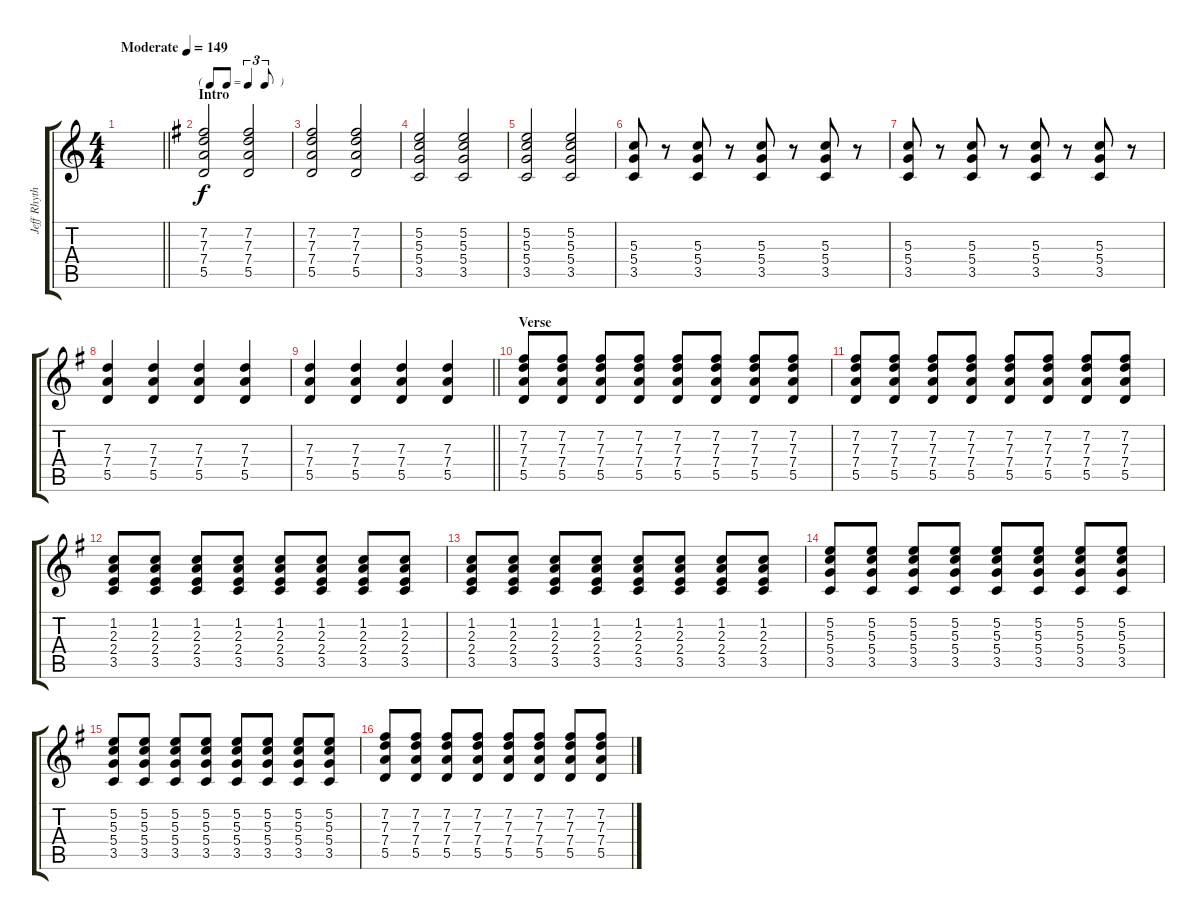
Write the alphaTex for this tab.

\track ("Jeff Rhythm" "Jeff Rhyth") {instrument distortionguitar}
\staff {score tabs}
\tuning (E4 B3 G3 D3 A2 D2) {hide}
\ts (4 4)
\tempo (149 "Moderate")
\clef g2
\barLineRight lightlight
\ks c
|
\tf triplet8th
\section ("" "Intro")
\ks g
(7.2 7.3 7.4 5.5).2 (7.2 7.3 7.4 5.5).2 |
(7.2 7.3 7.4 5.5).2 (7.2 7.3 7.4 5.5).2 |
(5.2 5.3 5.4 3.5).2 (5.2 5.3 5.4 3.5).2 |
(5.2 5.3 5.4 3.5).2 (5.2 5.3 5.4 3.5).2 |
(5.3 5.4 3.5).8 r.8 (5.3 5.4 3.5).8 r.8 (5.3 5.4 3.5).8 r.8 (5.3 5.4 3.5).8 r.8 |
(5.3 5.4 3.5).8 r.8 (5.3 5.4 3.5).8 r.8 (5.3 5.4 3.5).8 r.8 (5.3 5.4 3.5).8 r.8 |
(7.3 7.4 5.5).4 (7.3 7.4 5.5).4 (7.3 7.4 5.5).4 (7.3 7.4 5.5).4 |
\barLineRight lightlight
(7.3 7.4 5.5).4 (7.3 7.4 5.5).4 (7.3 7.4 5.5).4 (7.3 7.4 5.5).4 |
\section ("" "Verse")
(7.2 7.3 7.4 5.5).8{instrument electricguitarjazz} (7.2 7.3 7.4 5.5).8 (7.2 7.3 7.4 5.5).8 (7.2 7.3 7.4 5.5).8 (7.2 7.3 7.4 5.5).8 (7.2 7.3 7.4 5.5).8 (7.2 7.3 7.4 5.5).8 (7.2 7.3 7.4 5.5).8 |
(7.2 7.3 7.4 5.5).8 (7.2 7.3 7.4 5.5).8 (7.2 7.3 7.4 5.5).8 (7.2 7.3 7.4 5.5).8 (7.2 7.3 7.4 5.5).8 (7.2 7.3 7.4 5.5).8 (7.2 7.3 7.4 5.5).8 (7.2 7.3 7.4 5.5).8 |
(1.2 2.3 2.4 3.5).8 (1.2 2.3 2.4 3.5).8 (1.2 2.3 2.4 3.5).8 (1.2 2.3 2.4 3.5).8 (1.2 2.3 2.4 3.5).8 (1.2 2.3 2.4 3.5).8 (1.2 2.3 2.4 3.5).8 (1.2 2.3 2.4 3.5).8 |
(1.2 2.3 2.4 3.5).8 (1.2 2.3 2.4 3.5).8 (1.2 2.3 2.4 3.5).8 (1.2 2.3 2.4 3.5).8 (1.2 2.3 2.4 3.5).8 (1.2 2.3 2.4 3.5).8 (1.2 2.3 2.4 3.5).8 (1.2 2.3 2.4 3.5).8 |
(5.2 5.3 5.4 3.5).8 (5.2 5.3 5.4 3.5).8 (5.2 5.3 5.4 3.5).8 (5.2 5.3 5.4 3.5).8 (5.2 5.3 5.4 3.5).8 (5.2 5.3 5.4 3.5).8 (5.2 5.3 5.4 3.5).8 (5.2 5.3 5.4 3.5).8 |
(5.2 5.3 5.4 3.5).8 (5.2 5.3 5.4 3.5).8 (5.2 5.3 5.4 3.5).8 (5.2 5.3 5.4 3.5).8 (5.2 5.3 5.4 3.5).8 (5.2 5.3 5.4 3.5).8 (5.2 5.3 5.4 3.5).8 (5.2 5.3 5.4 3.5).8 |
(7.2 7.3 7.4 5.5).8 (7.2 7.3 7.4 5.5).8 (7.2 7.3 7.4 5.5).8 (7.2 7.3 7.4 5.5).8 (7.2 7.3 7.4 5.5).8 (7.2 7.3 7.4 5.5).8 (7.2 7.3 7.4 5.5).8 (7.2 7.3 7.4 5.5).8
